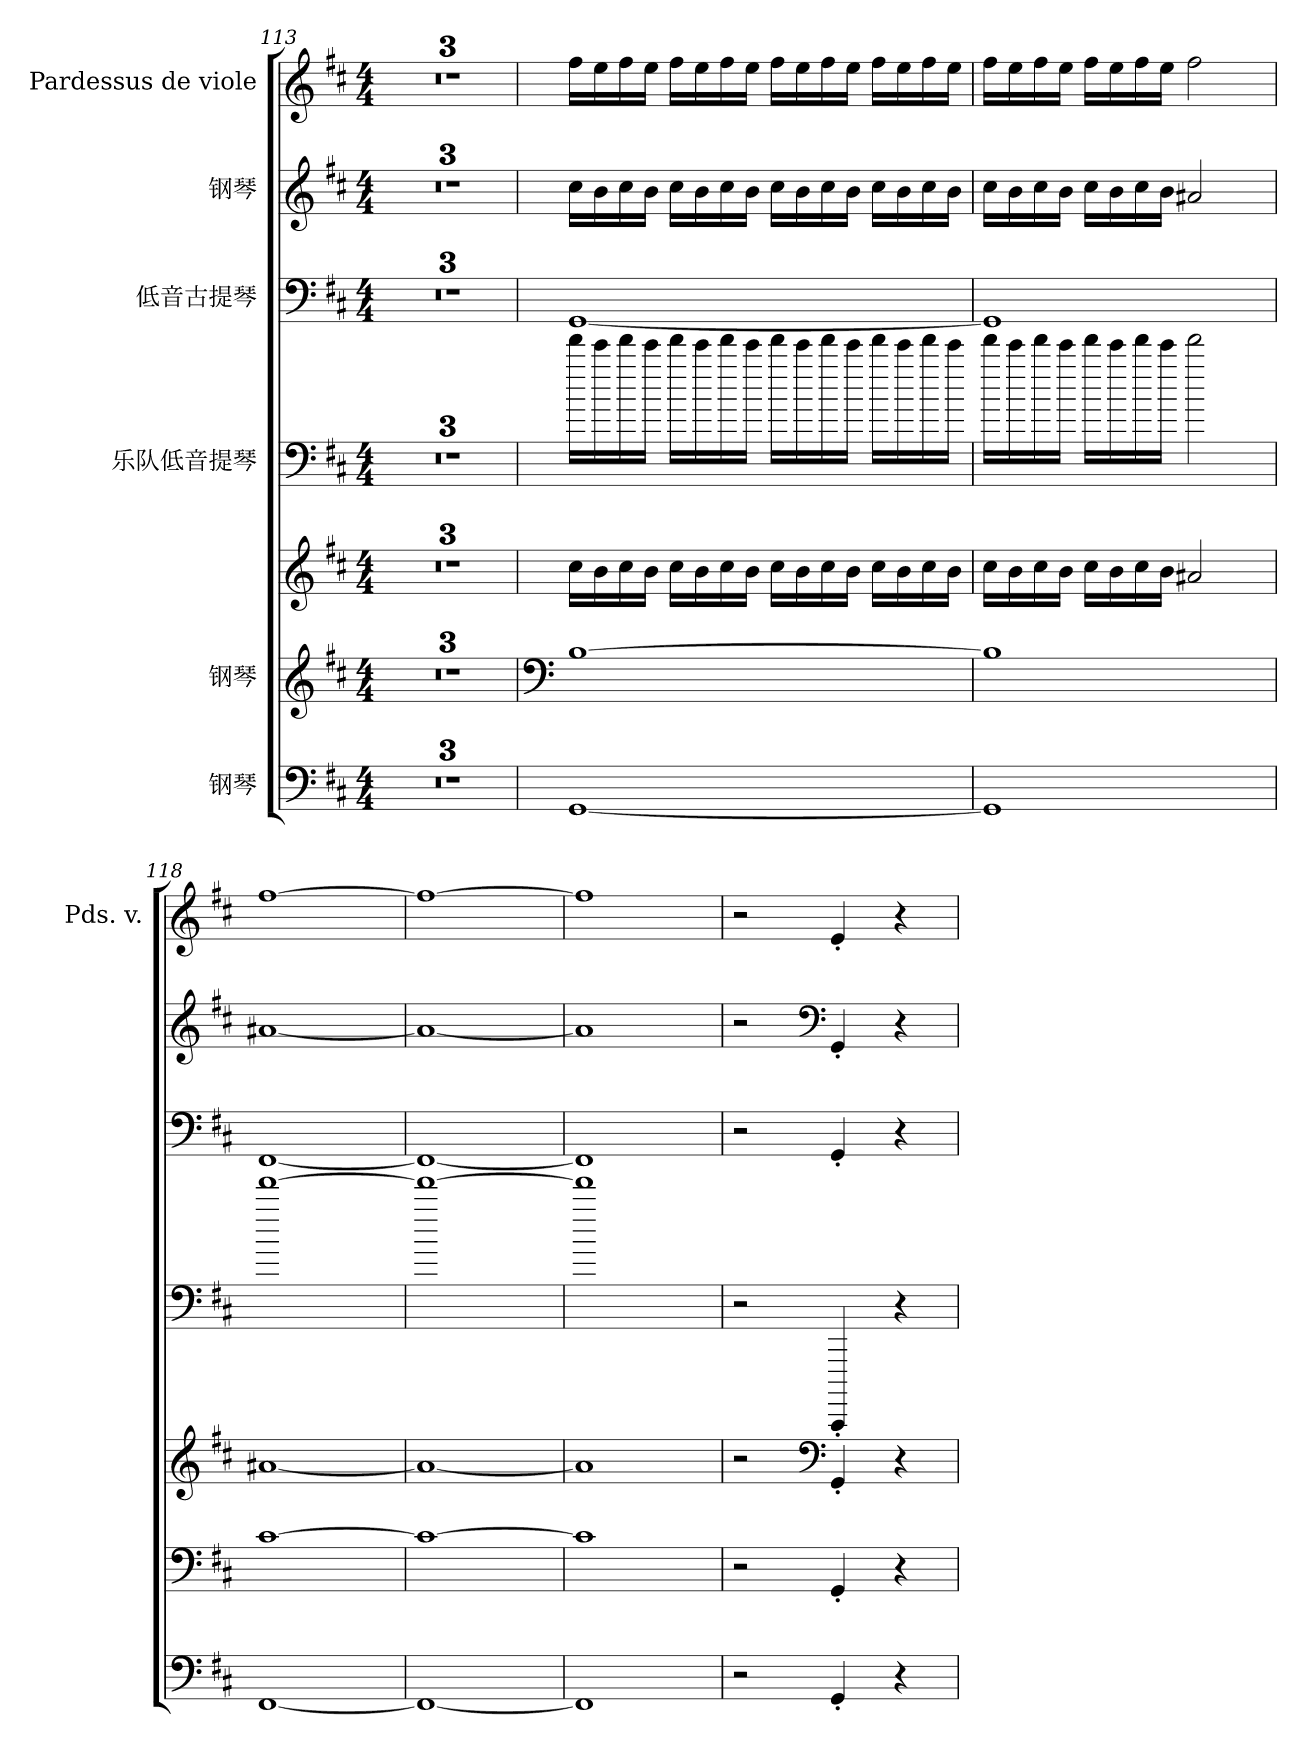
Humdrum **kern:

**kern	**kern	**kern	**kern	**kern	**kern	**kern
*part6	*part5	*part5	*part4	*part3	*part2	*part1
*staff7	*staff6	*staff5	*staff4	*staff3	*staff2	*staff1
*I"钢琴	*I"钢琴	*	*I"乐队低音提琴	*I"低音古提琴	*I"钢琴	*I"Pardessus de viole
*	*	*	*	*	*	*I'Pds. v.
*clefF4	*clefG2	*clefG2	*clefF4	*clefF4	*clefG2	*clefG2
*	*	*	*ITrd7c12	*	*	*
*k[f#c#]	*k[f#c#]	*k[f#c#]	*k[f#c#]	*k[f#c#]	*k[f#c#]	*k[f#c#]
*M4/4	*M4/4	*M4/4	*M4/4	*M4/4	*M4/4	*M4/4
=113	=113	=113	=113	=113	=113	=113
1r	1r	1r	1r	1r	1r	1r
=114	=114	=114	=114	=114	=114	=114
1r	1r	1r	1r	1r	1r	1r
=115	=115	=115	=115	=115	=115	=115
1r	1r	1r	1r	1r	1r	1r
!!LO:PB:g=z
=116	=116	=116	=116	=116	=116	=116
*	*clefF4	*	*	*	*	*
[1GG	[1B	16cc#\LL	16ff#\LL	[1GG	16cc#\LL	16ff#\LL
.	.	16b\	16ee\	.	16b\	16ee\
.	.	16cc#\	16ff#\	.	16cc#\	16ff#\
.	.	16b\JJ	16ee\JJ	.	16b\JJ	16ee\JJ
.	.	16cc#\LL	16ff#\LL	.	16cc#\LL	16ff#\LL
.	.	16b\	16ee\	.	16b\	16ee\
.	.	16cc#\	16ff#\	.	16cc#\	16ff#\
.	.	16b\JJ	16ee\JJ	.	16b\JJ	16ee\JJ
.	.	16cc#\LL	16ff#\LL	.	16cc#\LL	16ff#\LL
.	.	16b\	16ee\	.	16b\	16ee\
.	.	16cc#\	16ff#\	.	16cc#\	16ff#\
.	.	16b\JJ	16ee\JJ	.	16b\JJ	16ee\JJ
.	.	16cc#\LL	16ff#\LL	.	16cc#\LL	16ff#\LL
.	.	16b\	16ee\	.	16b\	16ee\
.	.	16cc#\	16ff#\	.	16cc#\	16ff#\
.	.	16b\JJ	16ee\JJ	.	16b\JJ	16ee\JJ
=117	=117	=117	=117	=117	=117	=117
1GG]	1B]	16cc#\LL	16ff#\LL	1GG]	16cc#\LL	16ff#\LL
.	.	16b\	16ee\	.	16b\	16ee\
.	.	16cc#\	16ff#\	.	16cc#\	16ff#\
.	.	16b\JJ	16ee\JJ	.	16b\JJ	16ee\JJ
.	.	16cc#\LL	16ff#\LL	.	16cc#\LL	16ff#\LL
.	.	16b\	16ee\	.	16b\	16ee\
.	.	16cc#\	16ff#\	.	16cc#\	16ff#\
.	.	16b\JJ	16ee\JJ	.	16b\JJ	16ee\JJ
.	.	2a#X/	2ff#\	.	2a#X/	2ff#\
=118	=118	=118	=118	=118	=118	=118
[1FF#	[1c#	[1a#X	[1ff#	[1FF#	[1a#X	[1ff#
=119	=119	=119	=119	=119	=119	=119
1FF#_	1c#_	1a#_	1ff#_	1FF#_	1a#_	1ff#_
!!LO:PB:g=z
=120	=120	=120	=120	=120	=120	=120
1FF#]	1c#]	1a#]	1ff#]	1FF#]	1a#]	1ff#]
=121	=121	=121	=121	=121	=121	=121
2r	2r	2r	2r	2r	2r	2r
*	*	*clefF4	*	*	*clefF4	*
4CCCCCn'/	4CCCCCn'/	4CCCCCn'/	4CCCCCn'/	4CCCCCn'/	4CCCCCn'/	4CCCCCn'/
4r	4r	4r	4r	4r	4r	4r
=	=	=	=	=	=	=
*-	*-	*-	*-	*-	*-	*-
